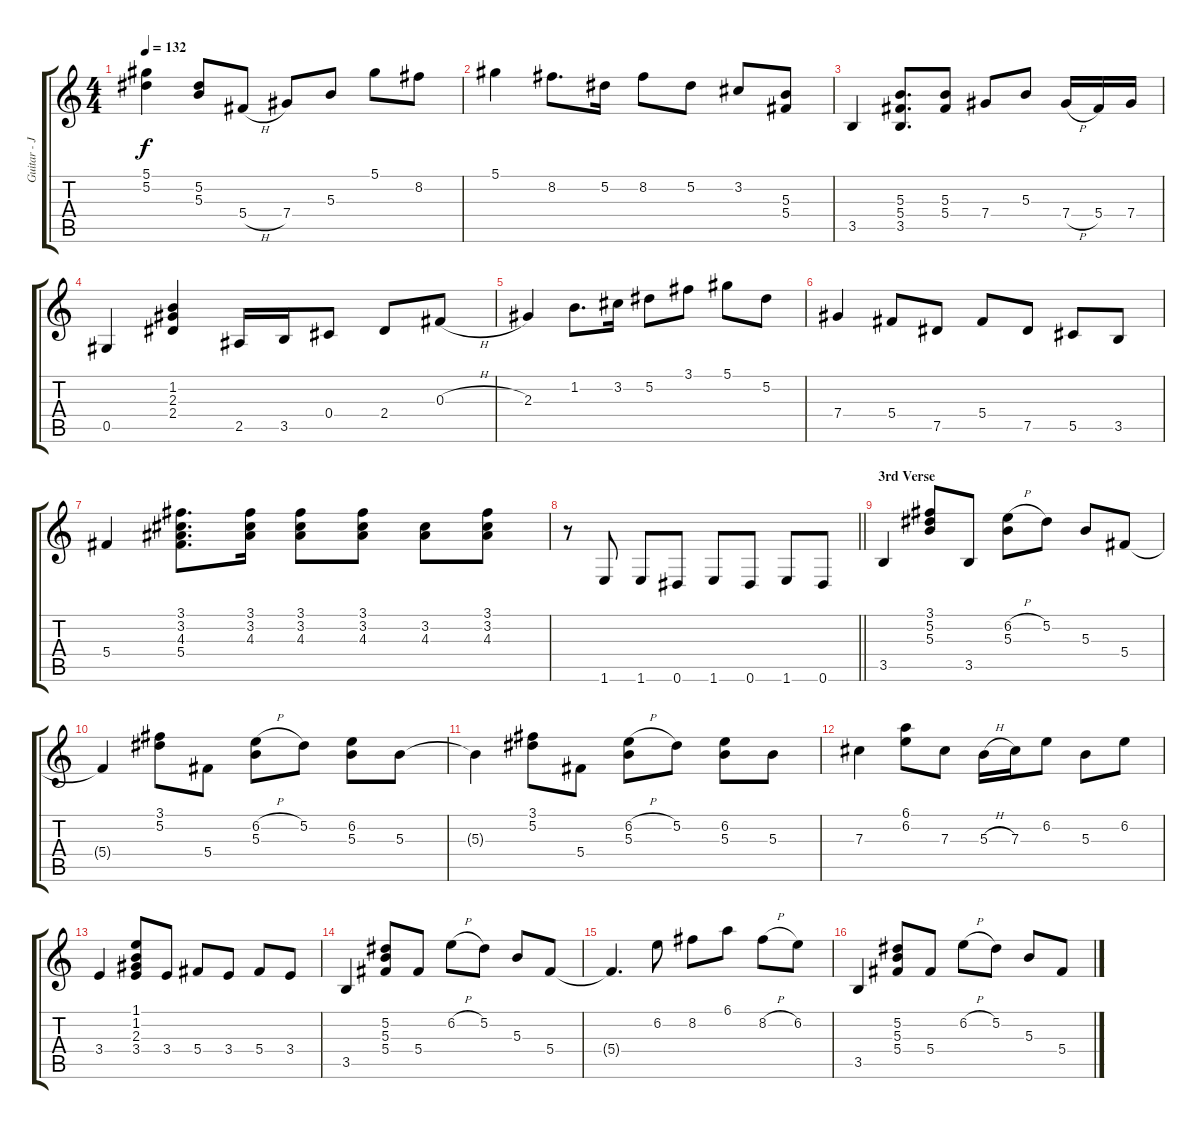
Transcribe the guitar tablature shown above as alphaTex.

\track ("Guitar - John Squire" "Guitar - J") {instrument distortionguitar}
\staff {score tabs}
\tuning (Eb4 Bb3 Gb3 Db3 Ab2 Eb2) {hide}
\ts (4 4)
\tempo 132
\clef g2
\ks c
(5.1{t} 5.2{t}).4{dy f} (5.2 5.3).8 5.4{h}.8 7.4.8 5.3.8 5.1.8 8.2.8 |
5.1.4 8.2.8{d} 5.2.16 8.2.8 5.2.8 3.2.8 (5.3 5.4).8 |
3.5.4 (5.3 5.4 3.5).8{d} (5.3 5.4).8 7.4.8 5.3.8 7.4{h}.16 5.4.16 7.4.16 |
0.5.4 (1.2 2.3 2.4).4 2.5.16 3.5.16 0.4.8 2.4.8 0.3{h}.8 |
2.3.4 1.2.8{d} 3.2.16 5.2.8 3.1.8 5.1.8 5.2.8 |
7.4.4 5.4.8 7.5.8 5.4.8 7.5.8 5.5.8 3.5.8 |
5.4.4 (3.1 3.2 4.3 5.4).8{d} (3.1 3.2 4.3).16 (3.1 3.2 4.3).8 (3.1 3.2 4.3).8 (3.2 4.3).8 (3.1 3.2 4.3).8 |
\barLineRight lightlight
r.8 1.6.8 1.6.8 0.6.8 1.6.8 0.6.8 1.6.8 0.6.8 |
\section ("" "3rd Verse")
3.5.4 (3.1 5.2 5.3).8 3.5.8 (6.2{h} 5.3).8 5.2.8 5.3.8 5.4.8 |
5.4{t}.4 (3.1 5.2).8 5.4.8 (6.2{h} 5.3).8 5.2.8 (6.2 5.3).8 5.3.8 |
5.3{t}.4 (3.1 5.2).8 5.4.8 (6.2{h} 5.3).8 5.2.8 (6.2 5.3).8 5.3.8 |
7.3.4 (6.1 6.2).8 7.3.8 5.3{h}.16 7.3.16 6.2.8 5.3.8 6.2.8 |
3.4.4 (1.1 1.2 2.3 3.4).8 3.4.8 5.4.8 3.4.8 5.4.8 3.4.8 |
3.5.4 (5.2 5.3 5.4).8 5.4.8 6.2{h}.8 5.2.8 5.3.8 5.4.8 |
5.4{t}.4{d} 6.2.8 8.2.8 6.1.8 8.2{h}.8 6.2.8 |
3.5.4 (5.2 5.3 5.4).8 5.4.8 6.2{h}.8 5.2.8 5.3.8 5.4.8
